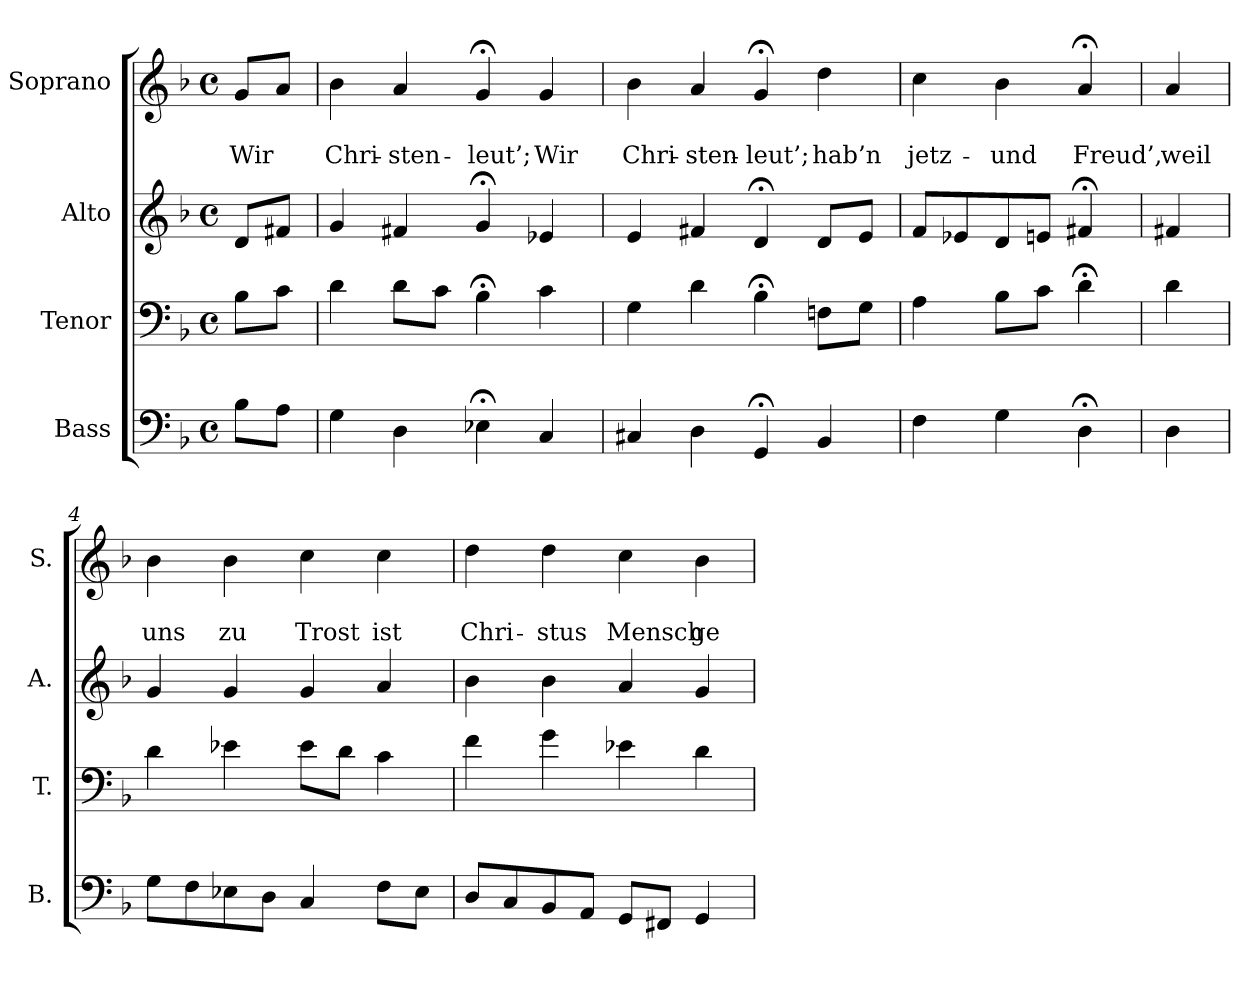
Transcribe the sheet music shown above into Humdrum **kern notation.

**kern	**kern	**kern	**kern	**text	**text
*part4	*part3	*part2	*part1	*part1	*part1
*staff4	*staff3	*staff2	*staff1	*staff1	*staff1
*I"Bass	*I"Tenor	*I"Alto	*I"Soprano	*	*
*I'B.	*I'T.	*I'A.	*I'S.	*	*
*clefF4	*clefF4	*clefG2	*clefG2	*	*
*k[b-]	*k[b-]	*k[b-]	*k[b-]	*	*
*d:	*d:	*d:	*d:	*	*
*M4/4	*M4/4	*M4/4	*M4/4	*	*
*met(c)	*met(c)	*met(c)	*met(c)	*	*
=	=	=	=	=	=
8B-\L	8B-\L	8d/L	8g/L	.	Wir
8A\J	8c\J	8f#X/J	8a/J	.	.
=1	=1	=1	=1	=1	=1
4G\	4d\	4g/	4b-\	.	Chri-
4D\	8d\L	4f#X/	4a/	.	-sten-
.	8c\J	.	.	.	.
4E-X;<\	4B-;<\	4g;</	4g;</	.	-leut’;
4C/	4c\	4e-X/	4g/	.	Wir
=2	=2	=2	=2	=2	=2
4C#X/	4G\	4e/	4b-\	.	Chri-
4D\	4d\	4f#X/	4a/	.	-sten-
4GG;</	4B-;<\	4d;</	4g;</	.	-leut’;
4BB-/	8Fn\L	8d/L	4dd\	.	hab’n
.	8G\J	8e/J	.	.	.
=3	=3	=3	=3	=3	=3
4F\	4A\	8f/L	4cc\	.	jetz-
.	.	8e-X/	.	.	.
4G\	8B-\L	8d/	4b-\	.	-und
.	8c\J	8en/J	.	.	.
4D;<\	4d;<\	4f#X;</	4a;</	.	Freud’,
!!LO:LB:g=z
=3a	=3a	=3a	=3a	=3a	=3a
4D\	4d\	4f#X/	4a/	.	weil
=4	=4	=4	=4	=4	=4
8G\L	4d\	4g/	4b-\	.	uns
8F\	.	.	.	.	.
8E-X\	4e-X\	4g/	4b-\	.	zu
8D\J	.	.	.	.	.
4C/	8e-\L	4g/	4cc\	.	Trost
.	8d\J	.	.	.	.
8F\L	4c\	4a/	4cc\	.	ist
8E-\J	.	.	.	.	.
=5	=5	=5	=5	=5	=5
8D/L	4f\	4b-\	4dd\	.	Chri-
8C/	.	.	.	.	.
8BB-/	4g\	4b-\	4dd\	.	-stus
8AA/J	.	.	.	.	.
8GG/L	4e-X\	4a/	4cc\	.	Mensch
8FF#X/J	.	.	.	.	.
4GG/	4d\	4g/	4b-\	.	ge-
=	=	=	=	=	=
*-	*-	*-	*-	*-	*-
